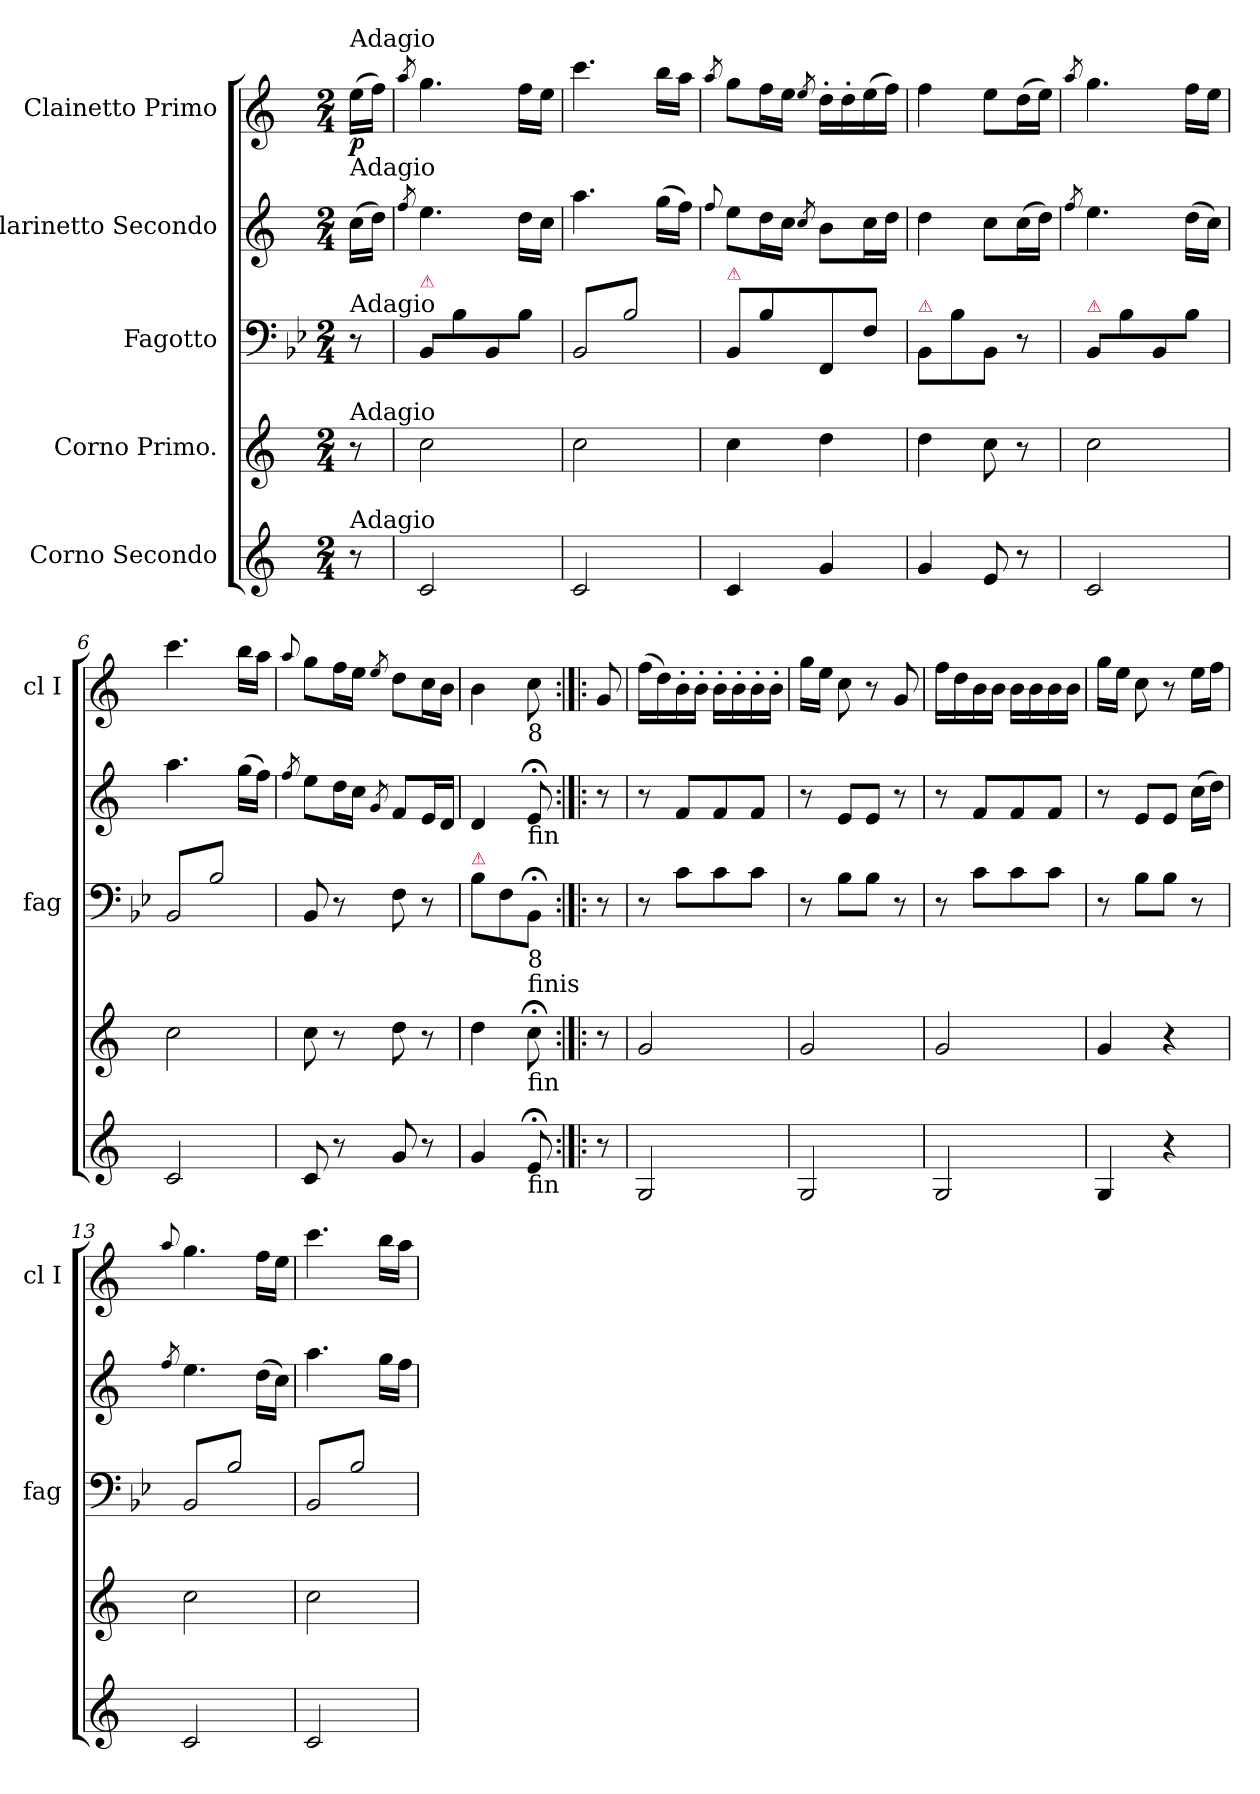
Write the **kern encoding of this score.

**kern	**kern	**kern	**kern	**kern	**dynam
*part5	*part4	*part3	*part2	*part1	*part1
*staff5	*staff4	*staff3	*staff2	*staff1	*staff1
*I"Corno Secondo	*I"Corno Primo.	*I"Fagotto	*I"Clarinetto Secondo	*I"Clainetto Primo	*
*	*	*I'fag	*	*I'cl I	*
*clefG2	*clefG2	*clefF4	*clefG2	*clefG2	*
*ITrd1c2	*ITrd1c2	*	*ITrd1c2	*ITrd1c2	*
*k[b-e-]	*k[b-e-]	*k[b-e-]	*k[b-e-]	*k[b-e-]	*
*M2/4	*M2/4	*M2/4	*M2/4	*M2/4	*
=	=	=	=	=	=
!	!	!	!	!LO:TX:a:t=Adagio	!
!	!	!	!LO:TX:a:t=Adagio	!	!
!	!	!LO:TX:a:t=Adagio	!	!	!
!	!LO:TX:a:t=Adagio	!	!	!	!
!LO:TX:a:t=Adagio	!	!	!	!	!
8r	8r	8r	(16b-\LL	(16dd\LL	p
.	.	.	16cc\JJ)	16ee-\JJ)	.
=1	=1	=1	=1	=1	=1
.	.	.	8qee-/	8qgg/	.
!	!	!LO:TX:a:color=crimson:t=⚠	!	!	!
2B-/	2b-\	8BB-/L	4.dd\	4.ff\	.
.	.	8B-\	.	.	.
.	.	8BB-/	.	.	.
.	.	8B-\J	16cc\LL	16ee-\LL	.
.	.	.	16b-\JJ	16dd\JJ	.
=2	=2	=2	=2	=2	=2
!	!	!LO:TX:a:color=crimson:t=⚠	!	!	!
*	*	*tremolo	*	*	*
2B-/	2b-\	8BB-/L	4.gg\	4.bb-\	.
.	.	8B-/	.	.	.
.	.	8BB-/	.	.	.
.	.	8B-/J	(16ff\LL	16aa\LL	.
*	*	*Xtremolo	*	*	*
.	.	.	16ee-\JJ)	16gg\JJ	.
=3	=3	=3	=3	=3	=3
.	.	.	8qqee-/	8qgg/	.
!	!	!LO:TX:a:color=crimson:t=⚠	!	!	!
4B-/	4b-\	8BB-/L	8dd\L	8ff\L	.
.	.	8B-\	16cc\L	16ee-\L	.
.	.	.	16b-\JJ	16dd\JJ	.
.	.	.	8qb-/	8qdd/	.
4f/	4cc\	8FF/	8a\L	16cc'\LL	.
.	.	.	.	16cc'\	.
.	.	8F\J	16b-\L	(16dd\	.
.	.	.	16cc\JJ	16ee-\JJ)	.
=4	=4	=4	=4	=4	=4
!	!	!LO:TX:a:color=crimson:t=⚠	!	!	!
4f/	4cc\	8BB-\L	4cc\	4ee-\	.
.	.	8B-\	.	.	.
8d/	8b-\	8BB-\J	8b-\L	8dd\L	.
8r	8r	8r	(16b-\L	(16cc\L	fo&colon;
.	.	.	16cc\JJ)	16dd\JJ)	.
=5	=5	=5	=5	=5	=5
.	.	.	8qee-/	8qgg/	.
!	!	!LO:TX:a:color=crimson:t=⚠	!	!	!
2B-/	2b-\	8BB-/L	4.dd\	4.ff\	.
.	.	8B-\	.	.	.
.	.	8BB-/	.	.	.
.	.	8B-\J	(16cc\LL	16ee-\LL	.
.	.	.	16b-\JJ)	16dd\JJ	.
=6	=6	=6	=6	=6	=6
!	!	!LO:TX:a:color=crimson:t=⚠	!	!	!
*	*	*tremolo	*	*	*
2B-/	2b-\	8BB-/L	4.gg\	4.bb-\	.
.	.	8B-/	.	.	.
.	.	8BB-/	.	.	.
.	.	8B-/J	(16ff\LL	16aa\LL	.
*	*	*Xtremolo	*	*	*
.	.	.	16ee-\JJ)	16gg\JJ	.
=7	=7	=7	=7	=7	=7
.	.	.	8qee-/	8qqgg/	.
8B-/	8b-\	8BB-/	8dd\L	8ff\L	.
8r	8r	8r	16cc\L	16ee-\L	.
.	.	.	16b-\JJ	16dd\JJ	.
.	.	.	8qf/	8qdd/	.
8f/	8cc\	8F\	8e-/L	8cc\L	.
8r	8r	8r	16d/L	16b-\L	.
.	.	.	16c/JJ	16a\JJ	.
=8	=8	=8	=8	=8	=8
!	!	!LO:TX:a:color=crimson:t=⚠	!	!	!
4f/	4cc\	8B-\L	4c/	4a\	.
.	.	8F\	.	.	.
!	!	!	!	!LO:TX:b:t=8	!
!	!	!	!LO:TX:b:t=fin	!	!
!	!	!LO:TX:b:t=8	!	!	!
!	!	!LO:TX:b:t=finis	!	!	!
!	!LO:TX:b:t=fin	!	!	!	!
!LO:TX:b:t=fin	!	!	!	!	!
8d;</	8b-;<\	8BB-;</J	8d;</	8b-\	.
=:|!|:	=:|!|:	=:|!|:	=:|!|:	=:|!|:	=:|!|:
8r	8r	8r	8r	8f/	.
=9	=9	=9	=9	=9	=9
2F/	2f/	8r	8r	(16ee-\LL	.
.	.	.	.	16cc\)	.
.	.	8c\L	8e-/L	16a'\	.
.	.	.	.	16a'\JJ	.
.	.	8c\	8e-/	16a'\LL	.
.	.	.	.	16a'\	.
.	.	8c\J	8e-/J	16a'\	.
.	.	.	.	16a'\JJ	.
=10	=10	=10	=10	=10	=10
2F/	2f/	8r	8r	16ff\LL	.
.	.	.	.	16dd\JJ	.
.	.	8B-\L	8d/L	8b-\	.
.	.	8B-\J	8d/J	8r	.
.	.	8r	8r	8f/	.
=11	=11	=11	=11	=11	=11
2F/	2f/	8r	8r	16ee-\LL	.
.	.	.	.	16cc\	.
.	.	8c\L	8e-/L	16a\	.
.	.	.	.	16a\JJ	.
.	.	8c\	8e-/	16a\LL	.
.	.	.	.	16a\	.
.	.	8c\J	8e-/J	16a\	.
.	.	.	.	16a\JJ	.
=12	=12	=12	=12	=12	=12
4F/	4f/	8r	8r	16ff\LL	.
.	.	.	.	16dd\JJ	.
.	.	8B-\L	8d/L	8b-\	.
4r	4r	8B-\J	8d/J	8r	.
.	.	8r	(16b-\LL	16dd\LL	.
.	.	.	16cc\JJ)	16ee-\JJ	.
=13	=13	=13	=13	=13	=13
.	.	.	8qee-/	8qqgg/	.
!	!	!LO:TX:a:color=crimson:t=⚠	!	!	!
*	*	*tremolo	*	*	*
2B-/	2b-\	8BB-/L	4.dd\	4.ff\	.
.	.	8B-/	.	.	.
.	.	8BB-/	.	.	.
.	.	8B-/J	(16cc\LL	16ee-\LL	.
.	.	.	16b-\JJ)	16dd\JJ	.
=14	=14	=14	=14	=14	=14
2B-/	2b-\	8BB-/L	4.gg\	4.bb-\	.
.	.	8B-/	.	.	.
.	.	8BB-/	.	.	.
.	.	8B-/J	16ff\LL	16aa\LL	.
*	*	*Xtremolo	*	*	*
.	.	.	16ee-\JJ	16gg\JJ	.
.	.	.	.	.	.
.	.	.	.	.	.
=	=	=	=	=	=
*-	*-	*-	*-	*-	*-
